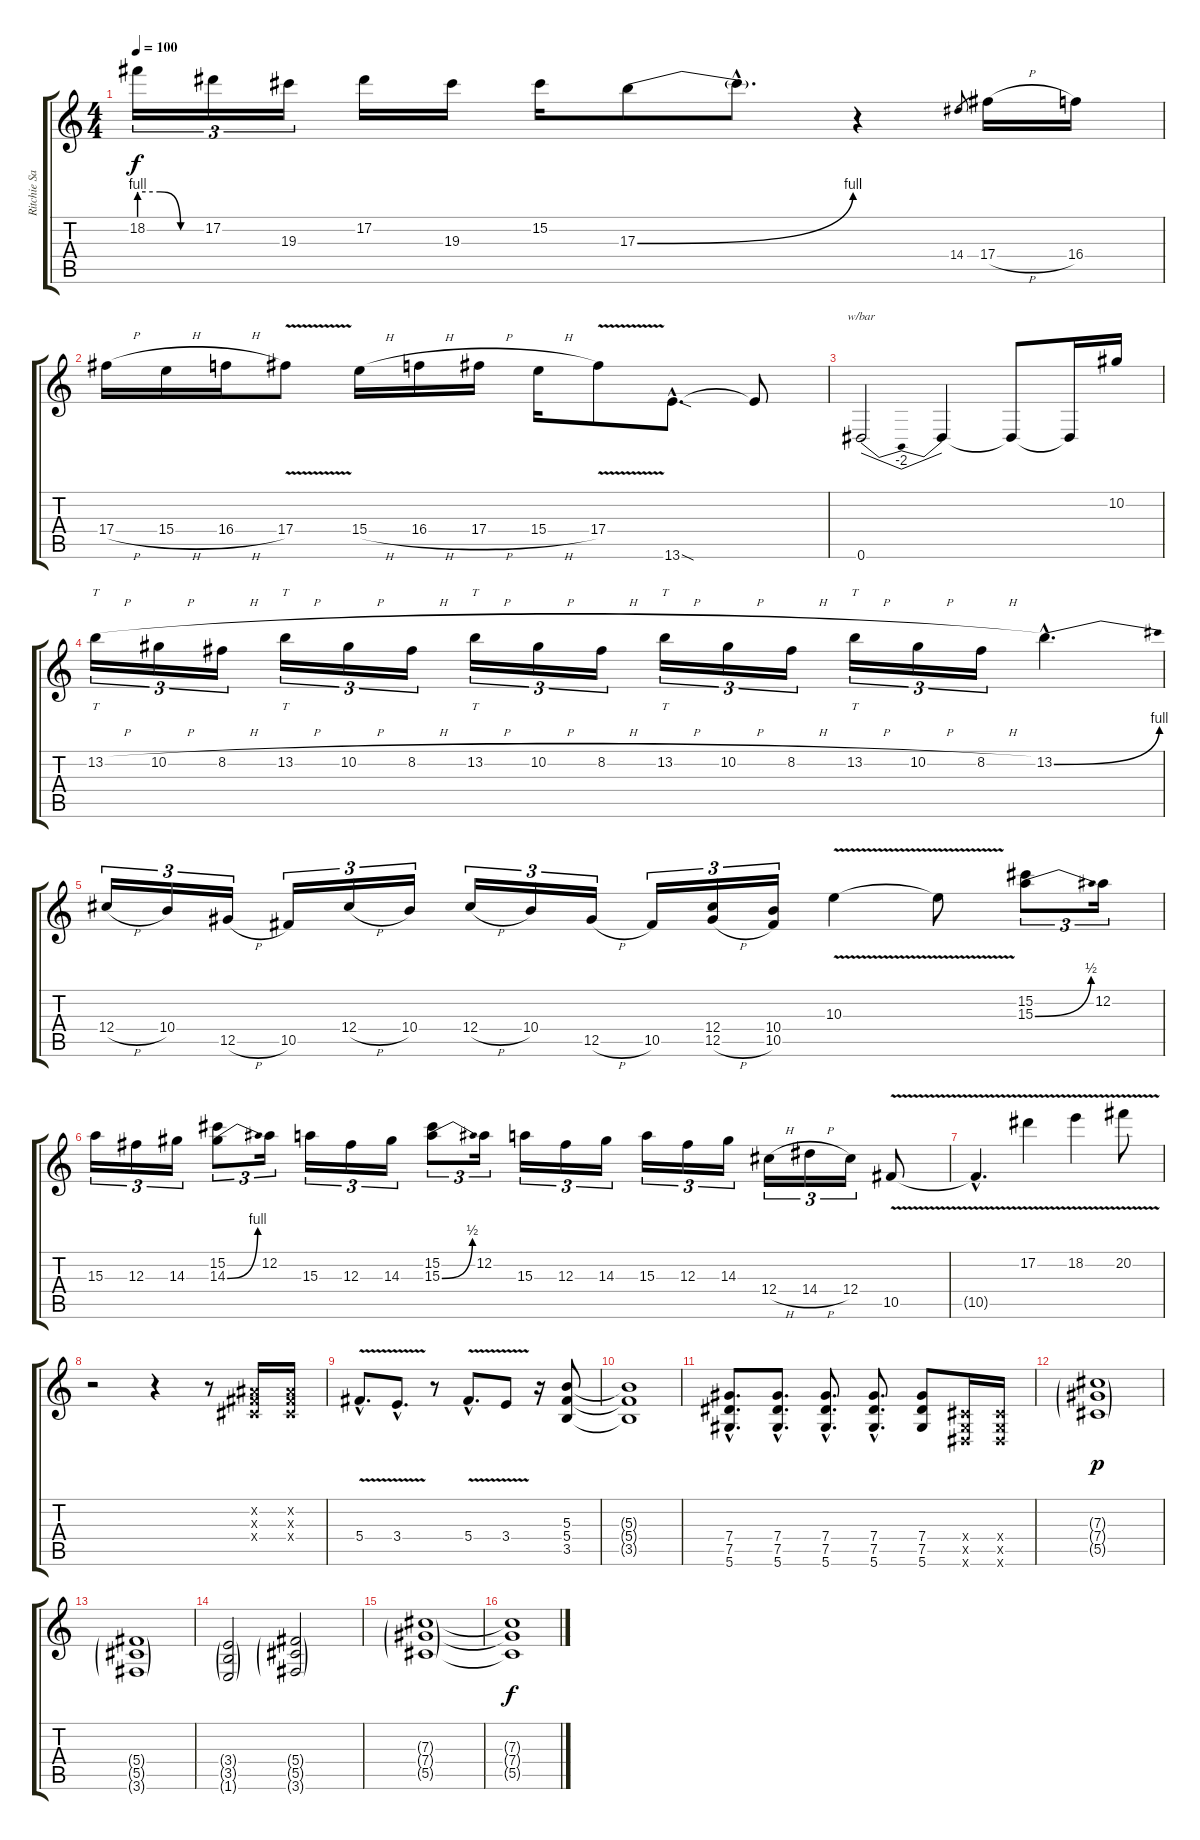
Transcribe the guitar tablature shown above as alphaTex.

\track ("Ritchie Sambora" "Ritchie Sa") {instrument distortionguitar}
\staff {score tabs}
\tuning (Eb4 Bb3 Gb3 Db3 Ab2 Eb2) {hide}
\ts (4 4)
\tempo 100
\clef g2
\ks c
18.2{be (custom 0 4 20 4 40 0 60 0)}.16{tu (3 2) dy f} 17.2.16{tu (3 2)} 19.3.16{tu (3 2)} 17.2.16 19.3.16 15.2.16 17.3{be (bend 0 0 60 4)}.8 17.3{hac t}.8{d} r.4 14.4.8{gr} 17.4{h}.16 16.4.16 |
17.4{h}.16 15.4{h}.16 16.4{h}.16 17.4{v}.8 15.4{h}.16 16.4{h}.16 17.4{h}.16 15.4{h}.16 17.4{v}.8 13.6{sod hac}.8{d} 13.6{t}.8 |
0.6.2{tbe (dip default 0 0 30 -8 60 0)} 0.6{t}.4 0.6{t}.8 0.6{t}.16 10.2.16 |
13.2{h}.16{tt tu (3 2)} 10.2{h}.16{tu (3 2)} 8.2{h}.16{tu (3 2)} 13.2{h}.16{tt tu (3 2)} 10.2{h}.16{tu (3 2)} 8.2{h}.16{tu (3 2)} 13.2{h}.16{tt tu (3 2)} 10.2{h}.16{tu (3 2)} 8.2{h}.16{tu (3 2)} 13.2{h}.16{tt tu (3 2)} 10.2{h}.16{tu (3 2)} 8.2{h}.16{tu (3 2)} 13.2{h}.16{tt tu (3 2)} 10.2{h}.16{tu (3 2)} 8.2{h}.16{tu (3 2)} 13.2{be (bend 0 0 60 4) hac}.4{d} |
12.4{h}.16{tu (3 2)} 10.4.16{tu (3 2)} 12.5{h}.16{tu (3 2)} 10.5.16{tu (3 2)} 12.4{h}.16{tu (3 2)} 10.4.16{tu (3 2)} 12.4{h}.16{tu (3 2)} 10.4.16{tu (3 2)} 12.5{h}.16{tu (3 2)} 10.5.16{tu (3 2)} (12.4 12.5{h}).16{tu (3 2)} (10.4 10.5).16{tu (3 2)} 10.3{v}.4 10.3{t}.8 (15.2 15.3{be (bend 0 0 60 2)}).8{tu (3 2)} 12.2.16{tu (3 2)} |
15.3.16{tu (3 2)} 12.3.16{tu (3 2)} 14.3.16{tu (3 2)} (15.2 14.3{be (bend 0 0 60 4)}).8{tu (3 2)} 12.2.16{tu (3 2)} 15.3.16{tu (3 2)} 12.3.16{tu (3 2)} 14.3.16{tu (3 2)} (15.2 15.3{be (bend 0 0 60 2)}).8{tu (3 2)} 12.2.16{tu (3 2)} 15.3.16{tu (3 2)} 12.3.16{tu (3 2)} 14.3.16{tu (3 2)} 15.3.16{tu (3 2)} 12.3.16{tu (3 2)} 14.3.16{tu (3 2)} 12.4{h}.16{tu (3 2)} 14.4{h}.16{tu (3 2)} 12.4.16{tu (3 2)} 10.5{v}.8 |
10.5{hac t}.4{d} 17.2{v}.4 18.2{v}.4 20.2{v}.8 |
r.2{volume 15} r.4 r.8 (0.2{x} 0.3{x} 0.4{x}).16 (0.2{x} 0.3{x} 0.4{x}).16 |
5.4{v hac}.8{d} 3.4{v hac}.8{d} r.8 5.4{v hac}.8{d} 3.4{v}.8 r.16 (5.3 5.4 3.5).8 |
(5.3{t} 5.4{t} 3.5{t}).1 |
(7.4{hac} 7.5{hac} 5.6{hac}).8{d} (7.4{hac} 7.5{hac} 5.6{hac}).8{d} (7.4{hac} 7.5{hac} 5.6{hac}).8{d} (7.4{hac} 7.5{hac} 5.6{hac}).8{d} (7.4 7.5 5.6).8 (0.4{x} 0.5{x} 0.6{x}).16 (0.4{x} 0.5{x} 0.6{x}).16 |
(7.3{g} 7.4{g} 5.5{g}).1{dy p} |
(5.4{g} 5.5{g} 3.6{g}).1 |
(3.4{g} 3.5{g} 1.6{g}).2 (5.4{g} 5.5{g} 3.6{g}).2 |
(7.3{g} 7.4{g} 5.5{g}).1 |
(7.3{t} 7.4{t} 5.5{t}).1{dy f}
